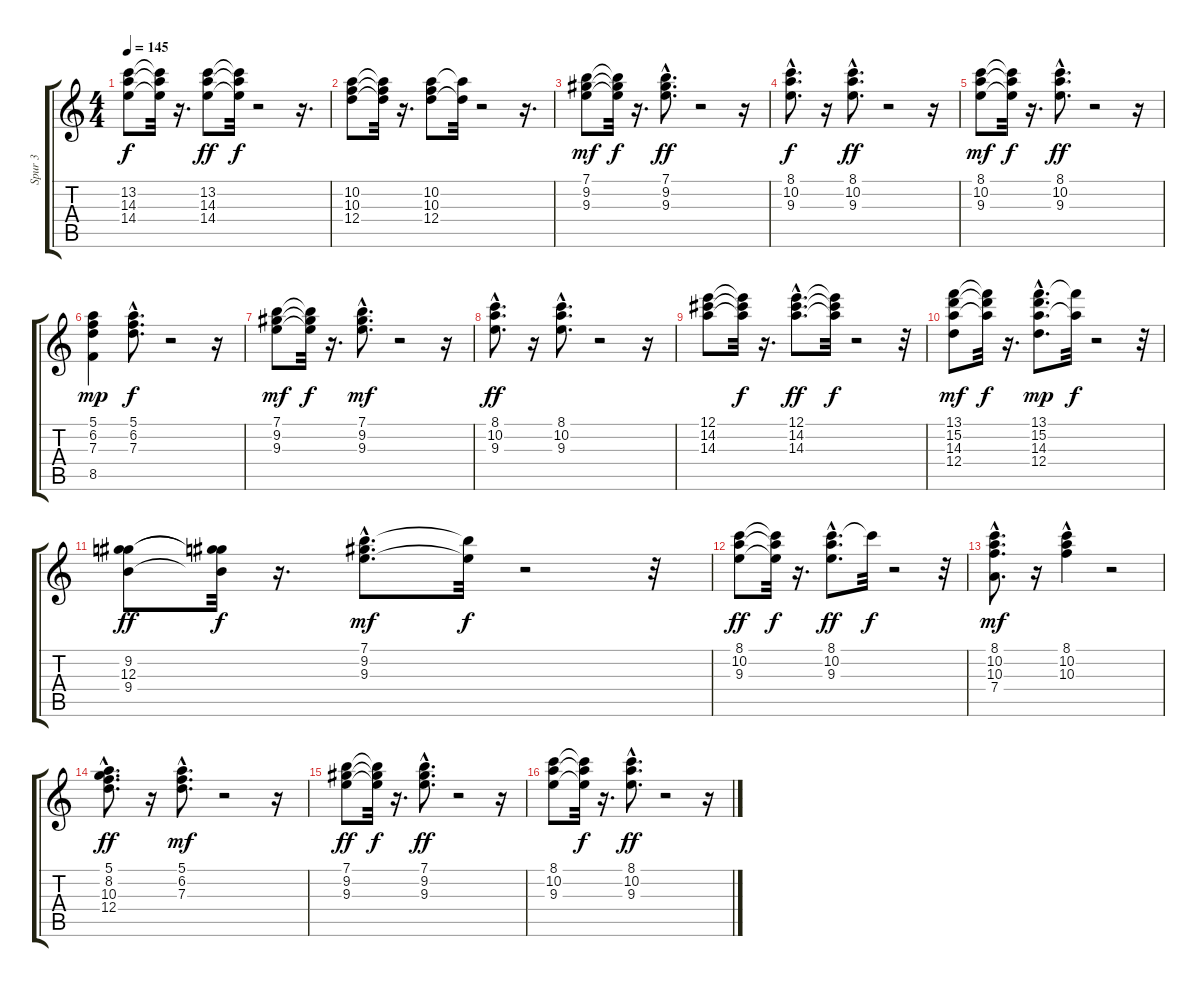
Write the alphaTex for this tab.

\track ("Spur 3" "Spur 3") {instrument overdrivenguitar}
\staff {score tabs}
\tuning (E4 B3 G3 D3 A2 E2) {hide}
\ts (4 4)
\tempo 145
\clef g2
\ks c
(13.2 14.3 14.4).8{dy f} (13.2{t} 14.3{t} 14.4{t}).32 r.16{d} (13.2 14.3 14.4).8{dy ff} (13.2{t} 14.3{t} 14.4{t}).32{dy f} r.2 r.16{d} |
(10.2 10.3 12.4).8 (10.2{t} 10.3{t} 12.4{t}).32 r.16{d} (10.2 10.3 12.4).8 (10.2{t} 12.4{t}).32 r.2 r.16{d} |
(7.1 9.2 9.3).8{dy mf} (7.1{t} 9.2{t} 9.3{t}).32{dy f} r.16{d} (7.1 9.2 9.3{hac}).8{d dy ff} r.2 r.16 |
(8.1{hac} 10.2 9.3).8{d dy f} r.16 (8.1 10.2 9.3{hac}).8{d dy ff} r.2 r.16 |
(8.1 10.2 9.3).8{dy mf} (8.1{t} 10.2{t} 9.3{t}).32{dy f} r.16{d} (8.1{hac} 10.2{hac} 9.3{hac}).8{d dy ff} r.2 r.16 |
(5.1 6.2 7.3 8.5).4{dy mp} (5.1{hac} 6.2{hac} 7.3{hac}).8{d dy f} r.2 r.16 |
(7.1 9.2 9.3).8{dy mf} (7.1{t} 9.2{t} 9.3{t}).32{dy f} r.16{d} (7.1{hac} 9.2{hac} 9.3{hac}).8{d dy mf} r.2 r.16 |
(8.1{hac} 10.2 9.3).8{d dy ff} r.16 (8.1{hac} 10.2{hac} 9.3{hac}).8{d} r.2 r.16 |
(12.1 14.2 14.3).8 (12.1{t} 14.2{t} 14.3{t}).32{dy f} r.16{d} (12.1{hac} 14.2{hac} 14.3{hac}).8{d dy ff} (12.1{t} 14.2{t} 14.3{t}).32{dy f} r.2 r.32 |
(13.1 15.2 14.3 12.4).8{dy mf} (13.1{t} 15.2{t} 14.3{t}).32{dy f} r.16{d} (13.1{hac} 15.2{hac} 14.3{hac} 12.4).8{d dy mp} (13.1{t} 14.3{t}).32{dy f} r.2 r.32 |
(9.2 12.3 9.4).8{dy ff} (9.2{t} 12.3{t} 9.4{t}).32{dy f} r.16{d} (7.1{hac} 9.2{hac} 9.3{hac}).8{d dy mf} (7.1{t} 9.3{t}).32{dy f} r.2 r.32 |
(8.1 10.2 9.3).8{dy ff} (8.1{t} 10.2{t} 9.3{t}).32{dy f} r.16{d} (8.1{hac} 10.2{hac} 9.3{hac}).8{d dy ff} 8.1{t}.32{dy f} r.2 r.32 |
(8.1{hac} 10.2 10.3{hac} 7.4).8{d dy mf} r.16 (8.1 10.2{hac} 10.3).4 r.2 |
(5.1{hac} 8.2 10.3 12.4{hac}).8{d dy ff} r.16 (5.1{hac} 6.2{hac} 7.3{hac}).8{d dy mf} r.2 r.16 |
(7.1 9.2 9.3).8{dy ff} (7.1{t} 9.2{t} 9.3{t}).32{dy f} r.16{d} (7.1 9.2 9.3{hac}).8{d dy ff} r.2 r.16 |
(8.1 10.2 9.3).8 (8.1{t} 10.2{t} 9.3{t}).32{dy f} r.16{d} (8.1{hac} 10.2 9.3).8{d dy ff} r.2 r.16
